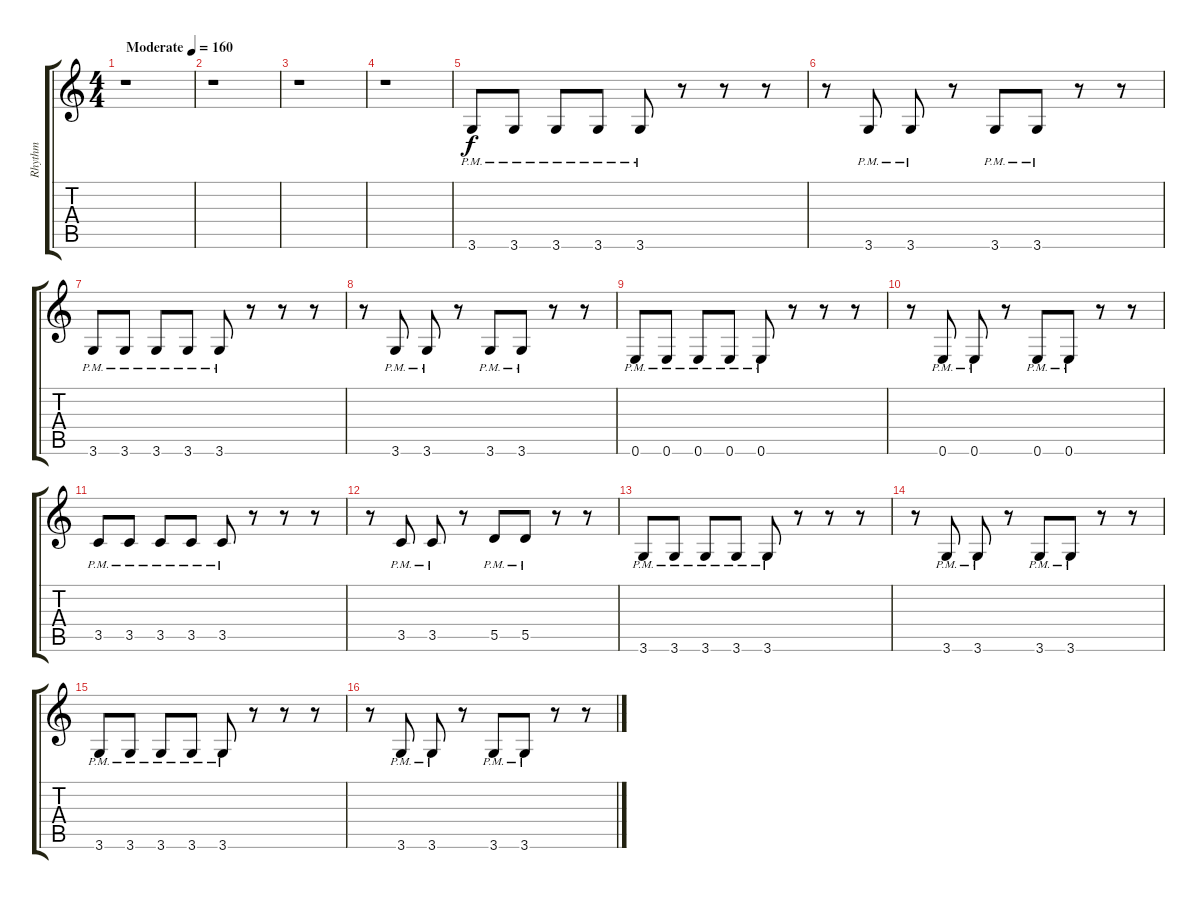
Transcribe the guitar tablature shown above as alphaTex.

\track ("Rhythm" "Rhythm") {instrument distortionguitar}
\staff {score tabs}
\tuning (E4 B3 G3 D3 A2 E2) {hide}
\ts (4 4)
\tempo (160 "Moderate")
\clef g2
\ks c
r.1{dy f instrument distortionguitar} |
r.1 |
r.1 |
r.1 |
3.6{pm}.8 3.6{pm}.8 3.6{pm}.8 3.6{pm}.8 3.6{pm}.8 r.8 r.8 r.8 |
r.8 3.6{pm}.8 3.6{pm}.8 r.8 3.6{pm}.8 3.6{pm}.8 r.8 r.8 |
3.6{pm}.8 3.6{pm}.8 3.6{pm}.8 3.6{pm}.8 3.6{pm}.8 r.8 r.8 r.8 |
r.8 3.6{pm}.8 3.6{pm}.8 r.8 3.6{pm}.8 3.6{pm}.8 r.8 r.8 |
0.6{pm}.8 0.6{pm}.8 0.6{pm}.8 0.6{pm}.8 0.6{pm}.8 r.8 r.8 r.8 |
r.8 0.6{pm}.8 0.6{pm}.8 r.8 0.6{pm}.8 0.6{pm}.8 r.8 r.8 |
3.5{pm}.8 3.5{pm}.8 3.5{pm}.8 3.5{pm}.8 3.5{pm}.8 r.8 r.8 r.8 |
r.8 3.5{pm}.8 3.5{pm}.8 r.8 5.5{pm}.8 5.5{pm}.8 r.8 r.8 |
3.6{pm}.8 3.6{pm}.8 3.6{pm}.8 3.6{pm}.8 3.6{pm}.8 r.8 r.8 r.8 |
r.8 3.6{pm}.8 3.6{pm}.8 r.8 3.6{pm}.8 3.6{pm}.8 r.8 r.8 |
3.6{pm}.8 3.6{pm}.8 3.6{pm}.8 3.6{pm}.8 3.6{pm}.8 r.8 r.8 r.8 |
r.8 3.6{pm}.8 3.6{pm}.8 r.8 3.6{pm}.8 3.6{pm}.8 r.8 r.8
